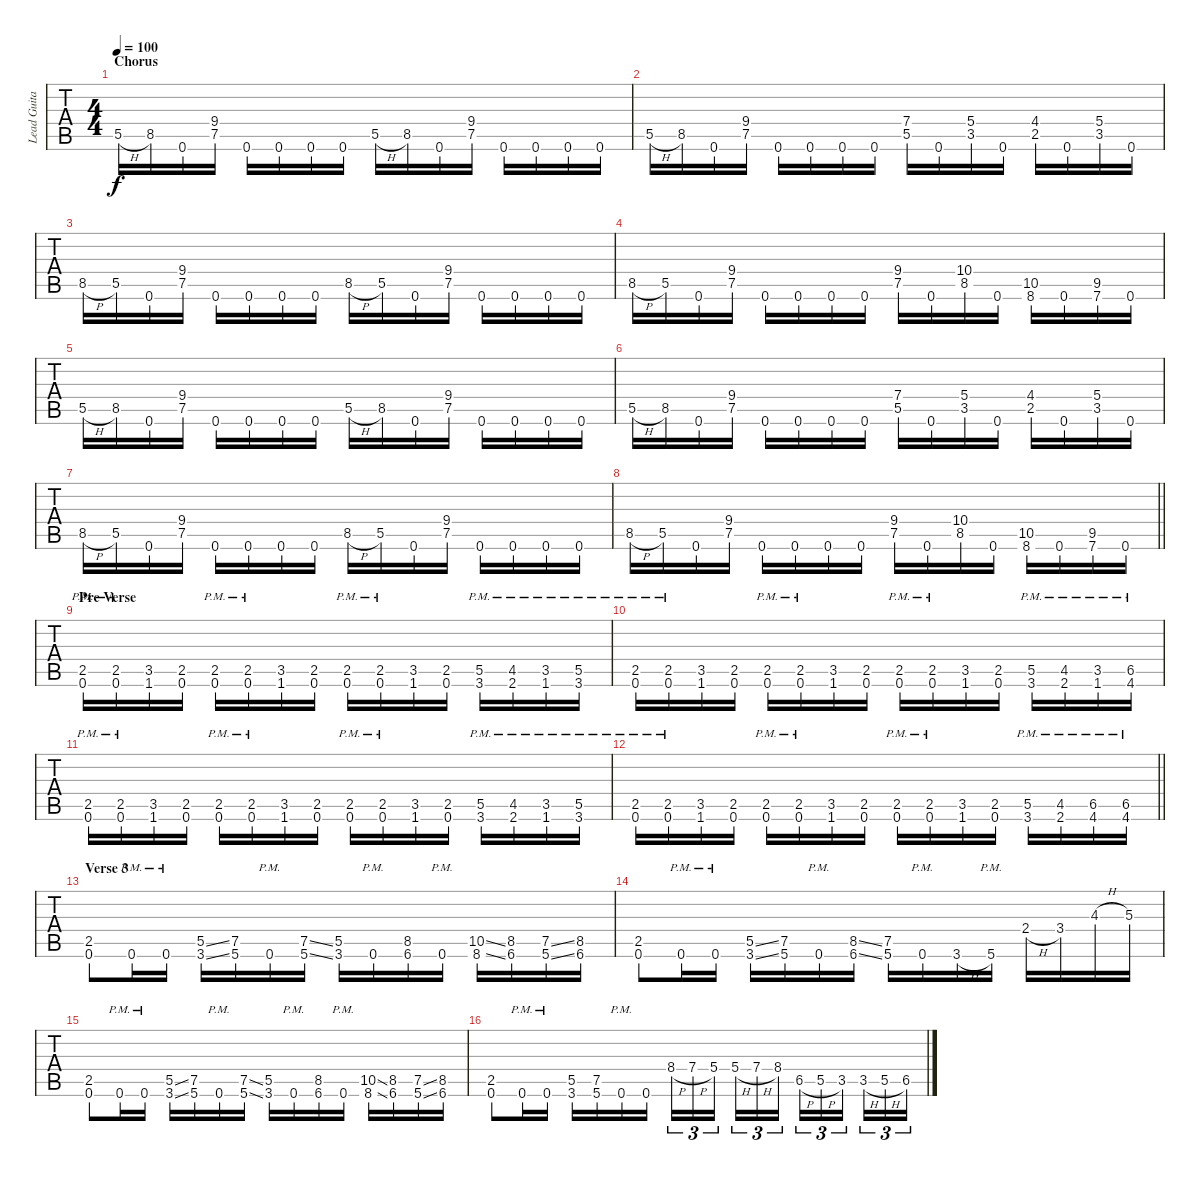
\track ("Lead Guitar" "Lead Guita") {instrument distortionguitar}
\staff {tabs}
\tuning (D4 A3 F3 C3 G2 D2) {hide}
\ts (4 4)
\section ("" "Chorus")
\tempo 100
\clef g2
\ks c
5.5{h}.16{dy f} 8.5.16 0.6.16 (9.4 7.5).16 0.6.16 0.6.16 0.6.16 0.6.16 5.5{h}.16 8.5.16 0.6.16 (9.4 7.5).16 0.6.16 0.6.16 0.6.16 0.6.16 |
5.5{h}.16 8.5.16 0.6.16 (9.4 7.5).16 0.6.16 0.6.16 0.6.16 0.6.16 (7.4 5.5).16 0.6.16 (5.4 3.5).16 0.6.16 (4.4 2.5).16 0.6.16 (5.4 3.5).16 0.6.16 |
8.5{h}.16 5.5.16 0.6.16 (9.4 7.5).16 0.6.16 0.6.16 0.6.16 0.6.16 8.5{h}.16 5.5.16 0.6.16 (9.4 7.5).16 0.6.16 0.6.16 0.6.16 0.6.16 |
8.5{h}.16 5.5.16 0.6.16 (9.4 7.5).16 0.6.16 0.6.16 0.6.16 0.6.16 (9.4 7.5).16 0.6.16 (10.4 8.5).16 0.6.16 (10.5 8.6).16 0.6.16 (9.5 7.6).16 0.6.16 |
5.5{h}.16 8.5.16 0.6.16 (9.4 7.5).16 0.6.16 0.6.16 0.6.16 0.6.16 5.5{h}.16 8.5.16 0.6.16 (9.4 7.5).16 0.6.16 0.6.16 0.6.16 0.6.16 |
5.5{h}.16 8.5.16 0.6.16 (9.4 7.5).16 0.6.16 0.6.16 0.6.16 0.6.16 (7.4 5.5).16 0.6.16 (5.4 3.5).16 0.6.16 (4.4 2.5).16 0.6.16 (5.4 3.5).16 0.6.16 |
8.5{h}.16 5.5.16 0.6.16 (9.4 7.5).16 0.6.16 0.6.16 0.6.16 0.6.16 8.5{h}.16 5.5.16 0.6.16 (9.4 7.5).16 0.6.16 0.6.16 0.6.16 0.6.16 |
\barLineRight lightlight
8.5{h}.16 5.5.16 0.6.16 (9.4 7.5).16 0.6.16 0.6.16 0.6.16 0.6.16 (9.4 7.5).16 0.6.16 (10.4 8.5).16 0.6.16 (10.5 8.6).16 0.6.16 (9.5 7.6).16 0.6.16 |
\section ("" "Pre Verse")
(2.5{pm} 0.6{pm}).16 (2.5{pm} 0.6{pm}).16 (3.5 1.6).16 (2.5 0.6).16 (2.5{pm} 0.6{pm}).16 (2.5{pm} 0.6{pm}).16 (3.5 1.6).16 (2.5 0.6).16 (2.5{pm} 0.6{pm}).16 (2.5{pm} 0.6{pm}).16 (3.5 1.6).16 (2.5 0.6).16 (5.5{pm} 3.6{pm}).16 (4.5{pm} 2.6{pm}).16 (3.5{pm} 1.6{pm}).16 (5.5{pm} 3.6{pm}).16 |
(2.5{pm} 0.6{pm}).16 (2.5{pm} 0.6{pm}).16 (3.5 1.6).16 (2.5 0.6).16 (2.5{pm} 0.6{pm}).16 (2.5{pm} 0.6{pm}).16 (3.5 1.6).16 (2.5 0.6).16 (2.5{pm} 0.6{pm}).16 (2.5{pm} 0.6{pm}).16 (3.5 1.6).16 (2.5 0.6).16 (5.5{pm} 3.6{pm}).16 (4.5{pm} 2.6{pm}).16 (3.5{pm} 1.6{pm}).16 (6.5{pm} 4.6{pm}).16 |
(2.5{pm} 0.6{pm}).16 (2.5{pm} 0.6{pm}).16 (3.5 1.6).16 (2.5 0.6).16 (2.5{pm} 0.6{pm}).16 (2.5{pm} 0.6{pm}).16 (3.5 1.6).16 (2.5 0.6).16 (2.5{pm} 0.6{pm}).16 (2.5{pm} 0.6{pm}).16 (3.5 1.6).16 (2.5 0.6).16 (5.5{pm} 3.6{pm}).16 (4.5{pm} 2.6{pm}).16 (3.5{pm} 1.6{pm}).16 (5.5{pm} 3.6{pm}).16 |
\barLineRight lightlight
(2.5{pm} 0.6{pm}).16 (2.5{pm} 0.6{pm}).16 (3.5 1.6).16 (2.5 0.6).16 (2.5{pm} 0.6{pm}).16 (2.5{pm} 0.6{pm}).16 (3.5 1.6).16 (2.5 0.6).16 (2.5{pm} 0.6{pm}).16 (2.5{pm} 0.6{pm}).16 (3.5 1.6).16 (2.5 0.6).16 (5.5{pm} 3.6{pm}).16 (4.5{pm} 2.6{pm}).16 (6.5{pm} 4.6{pm}).16 (6.5{pm} 4.6{pm}).16 |
\section ("" "Verse 3")
(2.5 0.6).8 0.6{pm}.16 0.6{pm}.16 (5.5{ss} 3.6{ss}).16 (7.5 5.6).16 0.6{pm}.16 (7.5{ss} 5.6{ss}).16 (5.5 3.6).16 0.6{pm}.16 (8.5 6.6).16 0.6{pm}.16 (10.5{ss} 8.6{ss}).16 (8.5 6.6).16 (7.5{ss} 5.6{ss}).16 (8.5 6.6).16 |
(2.5 0.6).8 0.6{pm}.16 0.6{pm}.16 (5.5{ss} 3.6{ss}).16 (7.5 5.6).16 0.6{pm}.16 (8.5{ss} 6.6{ss}).16 (7.5 5.6).16 0.6{pm}.16 3.6{h}.16 5.6{pm}.16 2.4{h}.16 3.4.16 4.3{h}.16 5.3.16 |
(2.5 0.6).8 0.6{pm}.16 0.6{pm}.16 (5.5{ss} 3.6{ss}).16 (7.5 5.6).16 0.6{pm}.16 (7.5{ss} 5.6{ss}).16 (5.5 3.6).16 0.6{pm}.16 (8.5 6.6).16 0.6{pm}.16 (10.5{ss} 8.6{ss}).16 (8.5 6.6).16 (7.5{ss} 5.6{ss}).16 (8.5 6.6).16 |
(2.5 0.6).8 0.6{pm}.16 0.6{pm}.16 (5.5 3.6).16 (7.5 5.6).16 0.6{pm}.16 0.6.16 8.4{h}.16{tu (3 2)} 7.4{h}.16{tu (3 2)} 5.4.16{tu (3 2) beam splitsecondary} 5.4{h}.16{tu (3 2)} 7.4{h}.16{tu (3 2)} 8.4.16{tu (3 2)} 6.5{h}.16{tu (3 2)} 5.5{h}.16{tu (3 2)} 3.5.16{tu (3 2) beam splitsecondary} 3.5{h}.16{tu (3 2)} 5.5{h}.16{tu (3 2)} 6.5.16{tu (3 2)}
